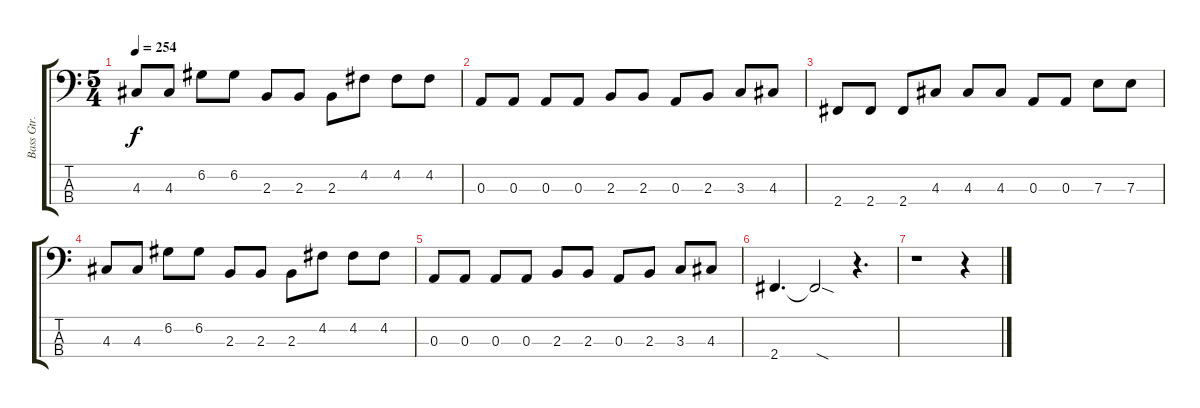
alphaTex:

\track ("Bass Gtr. I - Sean Malone" "Bass Gtr. ") {instrument fretlessbass bank 255}
\staff {score tabs}
\tuning (G2 D2 A1 E1) {hide}
\ts (5 4)
\tempo 254
\clef f4
\ks c
4.3.8{dy f} 4.3.8 6.2.8 6.2.8 2.3.8 2.3.8 2.3.8 4.2.8 4.2.8 4.2.8 |
0.3.8 0.3.8 0.3.8 0.3.8 2.3.8 2.3.8 0.3.8 2.3.8 3.3.8 4.3.8 |
2.4.8 2.4.8 2.4.8 4.3.8 4.3.8 4.3.8 0.3.8 0.3.8 7.3.8 7.3.8 |
4.3.8 4.3.8 6.2.8 6.2.8 2.3.8 2.3.8 2.3.8 4.2.8 4.2.8 4.2.8 |
0.3.8 0.3.8 0.3.8 0.3.8 2.3.8 2.3.8 0.3.8 2.3.8 3.3.8 4.3.8 |
2.4.4{d} 2.4{sod t}.2 r.4{d} |
r.1 r.4
